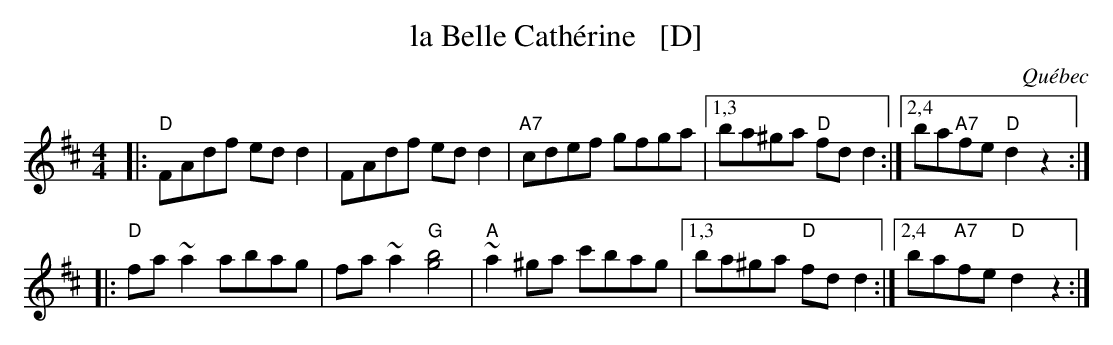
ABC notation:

X:1
T: la Belle Cath\'erine   [D]
O: Qu\'ebec
M: 4/4
L: 1/8
K: D
|: "D"FAdf edd2 | FAdf edd2 | "A7"cdef gfga |1,3 ba^ga "D"fdd2 :|2,4 ba"A7"fe "D"d2z2 :|
|: "D"fa~a2 abag | fa~a2 "G"[b4g4] | "A"~a2^ga c'bag |1,3 ba^ga "D"fdd2 :|2,4 ba"A7"fe "D"d2z2 :|
